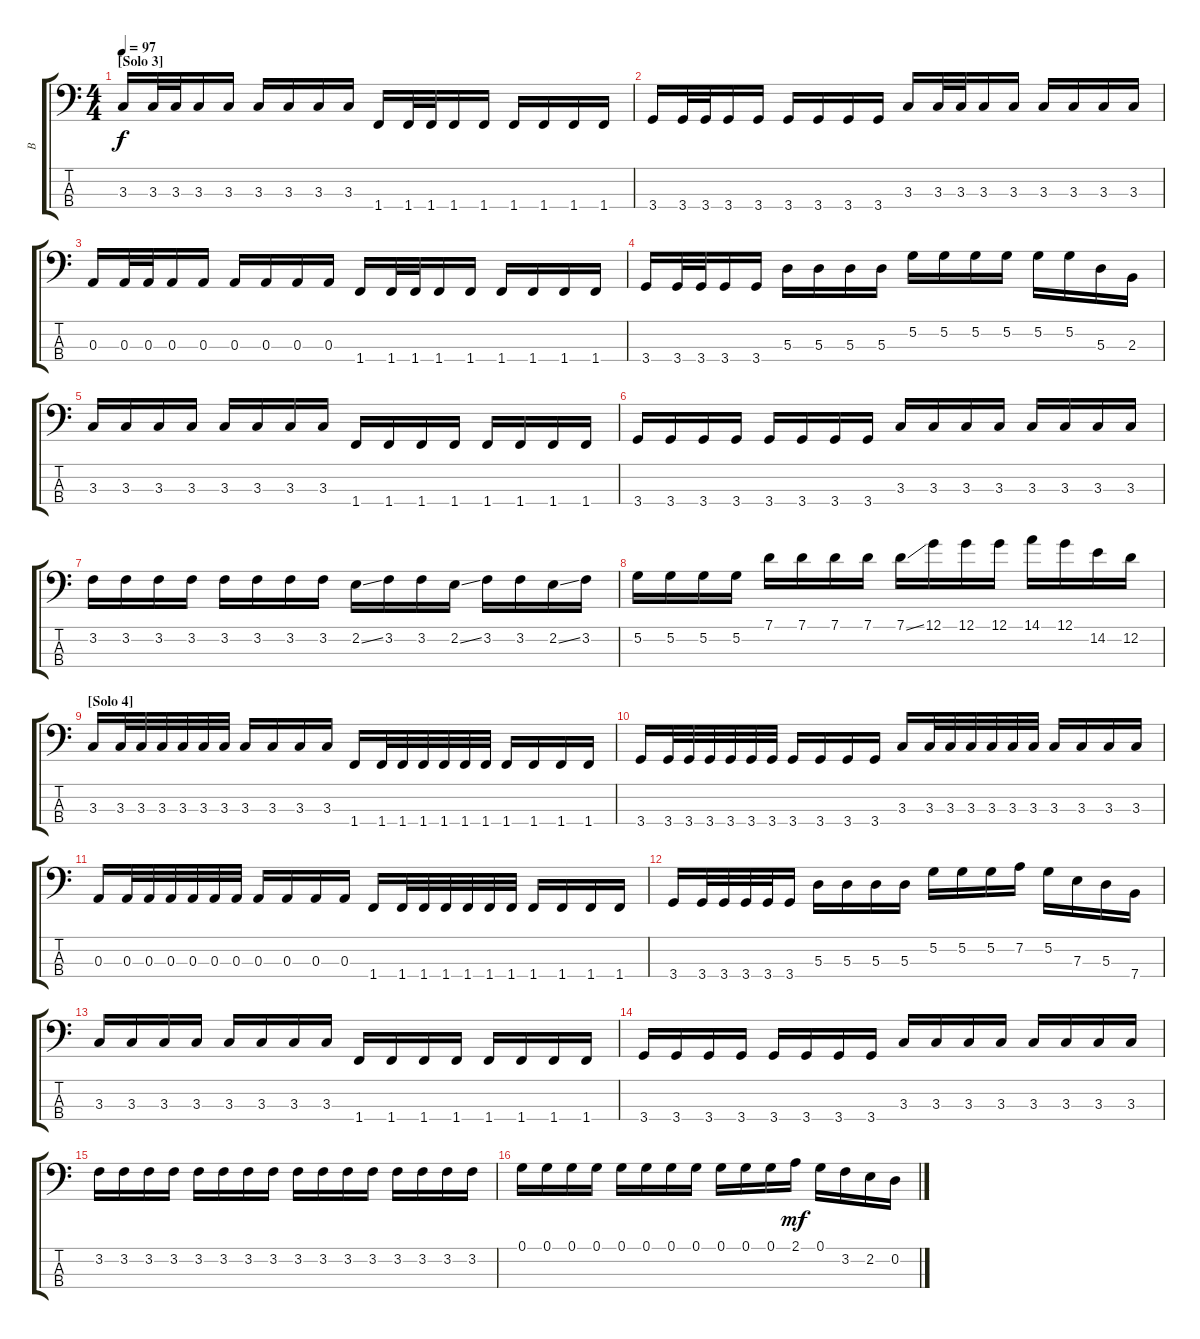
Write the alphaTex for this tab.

\track ("B" "B") {instrument electricbasspick}
\staff {score tabs}
\tuning (G2 D2 A1 E1) {hide}
\ts (4 4)
\section ("" "[Solo 3]")
\tempo 97
\clef f4
\ks c
3.3.16{dy f} 3.3.32 3.3.32 3.3.16 3.3.16 3.3.16 3.3.16 3.3.16 3.3.16 1.4.16 1.4.32 1.4.32 1.4.16 1.4.16 1.4.16 1.4.16 1.4.16 1.4.16 |
3.4.16 3.4.32 3.4.32 3.4.16 3.4.16 3.4.16 3.4.16 3.4.16 3.4.16 3.3.16 3.3.32 3.3.32 3.3.16 3.3.16 3.3.16 3.3.16 3.3.16 3.3.16 |
0.3.16 0.3.32 0.3.32 0.3.16 0.3.16 0.3.16 0.3.16 0.3.16 0.3.16 1.4.16 1.4.32 1.4.32 1.4.16 1.4.16 1.4.16 1.4.16 1.4.16 1.4.16 |
3.4.16 3.4.32 3.4.32 3.4.16 3.4.16 5.3.16 5.3.16 5.3.16 5.3.16 5.2.16 5.2.16 5.2.16 5.2.16 5.2.16 5.2.16 5.3.16 2.3.16 |
3.3.16 3.3.16 3.3.16 3.3.16 3.3.16 3.3.16 3.3.16 3.3.16 1.4.16 1.4.16 1.4.16 1.4.16 1.4.16 1.4.16 1.4.16 1.4.16 |
3.4.16 3.4.16 3.4.16 3.4.16 3.4.16 3.4.16 3.4.16 3.4.16 3.3.16 3.3.16 3.3.16 3.3.16 3.3.16 3.3.16 3.3.16 3.3.16 |
3.2.16 3.2.16 3.2.16 3.2.16 3.2.16 3.2.16 3.2.16 3.2.16 2.2{ss}.16 3.2.16 3.2.16 2.2{ss}.16 3.2.16 3.2.16 2.2{ss}.16 3.2.16 |
5.2.16 5.2.16 5.2.16 5.2.16 7.1.16 7.1.16 7.1.16 7.1.16 7.1{ss}.16 12.1.16 12.1.16 12.1.16 14.1.16 12.1.16 14.2.16 12.2.16 |
\section ("" "[Solo 4]")
3.3.16 3.3.32 3.3.32 3.3.32 3.3.32 3.3.32 3.3.32 3.3.16 3.3.16 3.3.16 3.3.16 1.4.16 1.4.32 1.4.32 1.4.32 1.4.32 1.4.32 1.4.32 1.4.16 1.4.16 1.4.16 1.4.16 |
3.4.16 3.4.32 3.4.32 3.4.32 3.4.32 3.4.32 3.4.32 3.4.16 3.4.16 3.4.16 3.4.16 3.3.16 3.3.32 3.3.32 3.3.32 3.3.32 3.3.32 3.3.32 3.3.16 3.3.16 3.3.16 3.3.16 |
0.3.16 0.3.32 0.3.32 0.3.32 0.3.32 0.3.32 0.3.32 0.3.16 0.3.16 0.3.16 0.3.16 1.4.16 1.4.32 1.4.32 1.4.32 1.4.32 1.4.32 1.4.32 1.4.16 1.4.16 1.4.16 1.4.16 |
3.4.16 3.4.32 3.4.32 3.4.32 3.4.32 3.4.16 5.3.16 5.3.16 5.3.16 5.3.16 5.2.16 5.2.16 5.2.16 7.2.16 5.2.16 7.3.16 5.3.16 7.4.16 |
3.3.16 3.3.16 3.3.16 3.3.16 3.3.16 3.3.16 3.3.16 3.3.16 1.4.16 1.4.16 1.4.16 1.4.16 1.4.16 1.4.16 1.4.16 1.4.16 |
3.4.16 3.4.16 3.4.16 3.4.16 3.4.16 3.4.16 3.4.16 3.4.16 3.3.16 3.3.16 3.3.16 3.3.16 3.3.16 3.3.16 3.3.16 3.3.16 |
3.2.16 3.2.16 3.2.16 3.2.16 3.2.16 3.2.16 3.2.16 3.2.16 3.2.16 3.2.16 3.2.16 3.2.16 3.2.16 3.2.16 3.2.16 3.2.16 |
0.1.16 0.1.16 0.1.16 0.1.16 0.1.16 0.1.16 0.1.16 0.1.16 0.1.16 0.1.16 0.1.16 2.1.16{dy mf} 0.1.16 3.2.16 2.2.16 0.2.16
